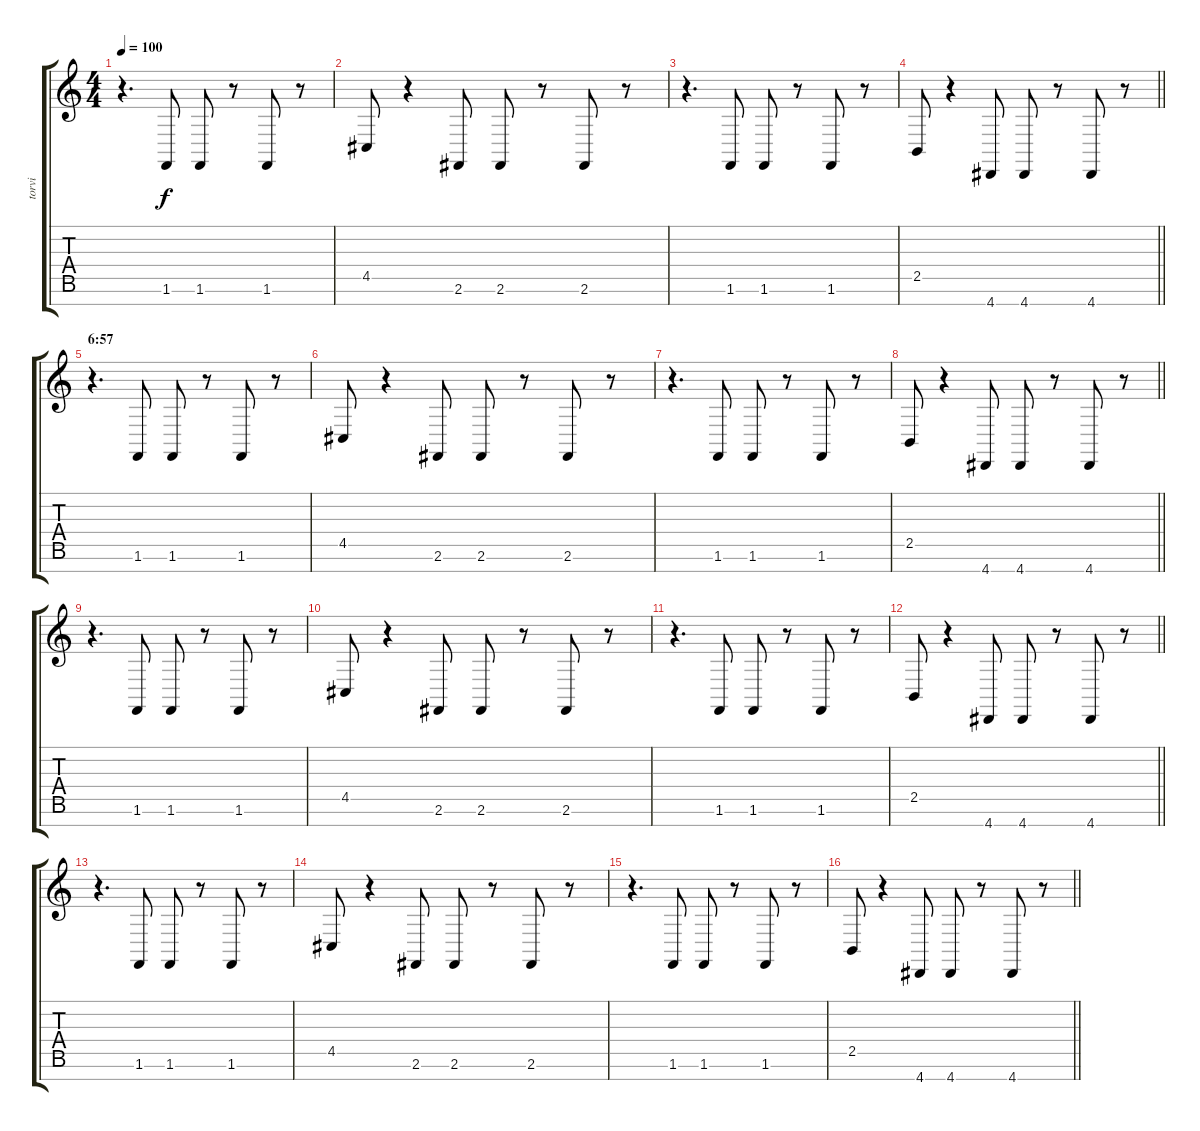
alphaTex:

\track ("torvi" "torvi") {instrument trumpet}
\staff {score tabs}
\tuning (E4 B3 G3 D3 A2 E2 B1) {hide}
\ts (4 4)
\tempo 100
\clef g2
\ks c
r.4{d dy f} 1.6.8 1.6.8 r.8 1.6.8 r.8 |
4.5.8 r.4 2.6.8 2.6.8 r.8 2.6.8 r.8 |
r.4{d} 1.6.8 1.6.8 r.8 1.6.8 r.8 |
\barLineRight lightlight
2.5.8 r.4 4.7.8 4.7.8 r.8 4.7.8 r.8 |
\section ("" "6:57")
r.4{d} 1.6.8 1.6.8 r.8 1.6.8 r.8 |
4.5.8 r.4 2.6.8 2.6.8 r.8 2.6.8 r.8 |
r.4{d} 1.6.8 1.6.8 r.8 1.6.8 r.8 |
\barLineRight lightlight
2.5.8 r.4 4.7.8 4.7.8 r.8 4.7.8 r.8 |
r.4{d} 1.6.8 1.6.8 r.8 1.6.8 r.8 |
4.5.8 r.4 2.6.8 2.6.8 r.8 2.6.8 r.8 |
r.4{d} 1.6.8 1.6.8 r.8 1.6.8 r.8 |
\barLineRight lightlight
2.5.8 r.4 4.7.8 4.7.8 r.8 4.7.8 r.8 |
r.4{d} 1.6.8 1.6.8 r.8 1.6.8 r.8 |
4.5.8 r.4 2.6.8 2.6.8 r.8 2.6.8 r.8 |
r.4{d} 1.6.8 1.6.8 r.8 1.6.8 r.8 |
\barLineRight lightlight
2.5.8 r.4 4.7.8 4.7.8 r.8 4.7.8 r.8
